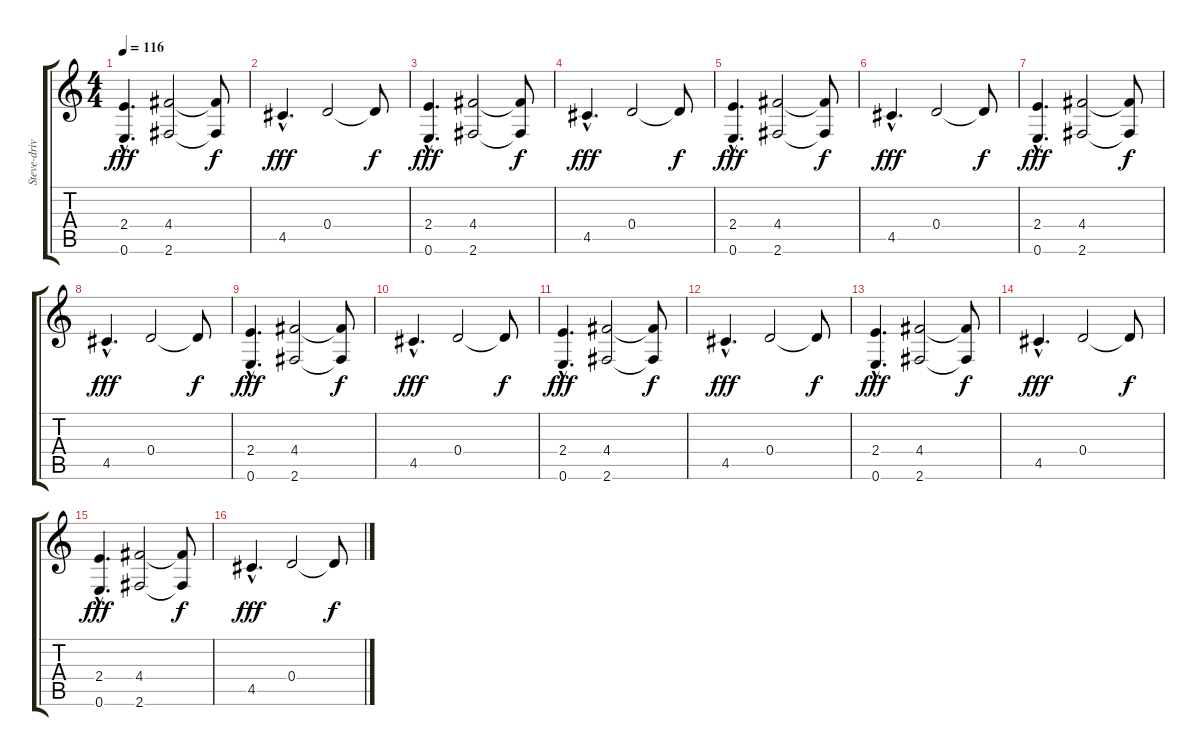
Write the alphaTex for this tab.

\track ("Steve-drive" "Steve-driv") {instrument distortionguitar}
\staff {score tabs}
\tuning (E4 B3 G3 D3 A2 E2) {hide}
\ts (4 4)
\tempo 116
\clef g2
\ks c
(2.4{hac} 0.6{hac}).4{d dy fff} (4.4 2.6).2 (4.4{t} 2.6{t}).8{dy f} |
4.5{hac}.4{d dy fff} 0.4.2 0.4{t}.8{dy f} |
(2.4{hac} 0.6{hac}).4{d dy fff} (4.4 2.6).2 (4.4{t} 2.6{t}).8{dy f} |
4.5{hac}.4{d dy fff} 0.4.2 0.4{t}.8{dy f} |
(2.4{hac} 0.6{hac}).4{d dy fff} (4.4 2.6).2 (4.4{t} 2.6{t}).8{dy f} |
4.5{hac}.4{d dy fff} 0.4.2 0.4{t}.8{dy f} |
(2.4{hac} 0.6{hac}).4{d dy fff} (4.4 2.6).2 (4.4{t} 2.6{t}).8{dy f} |
4.5{hac}.4{d dy fff} 0.4.2 0.4{t}.8{dy f} |
(2.4{hac} 0.6{hac}).4{d dy fff} (4.4 2.6).2 (4.4{t} 2.6{t}).8{dy f} |
4.5{hac}.4{d dy fff} 0.4.2 0.4{t}.8{dy f} |
(2.4{hac} 0.6{hac}).4{d dy fff} (4.4 2.6).2{volume 16} (4.4{t} 2.6{t}).8{dy f} |
4.5{hac}.4{d dy fff volume 15} 0.4.2{volume 14} 0.4{t}.8{dy f} |
(2.4{hac} 0.6{hac}).4{d dy fff volume 14} (4.4 2.6).2{volume 13} (4.4{t} 2.6{t}).8{dy f} |
4.5{hac}.4{d dy fff volume 12} 0.4.2{volume 12} 0.4{t}.8{dy f} |
(2.4{hac} 0.6{hac}).4{d dy fff volume 11} (4.4 2.6).2{volume 11} (4.4{t} 2.6{t}).8{dy f} |
4.5{hac}.4{d dy fff volume 10} 0.4.2{volume 10} 0.4{t}.8{dy f}
